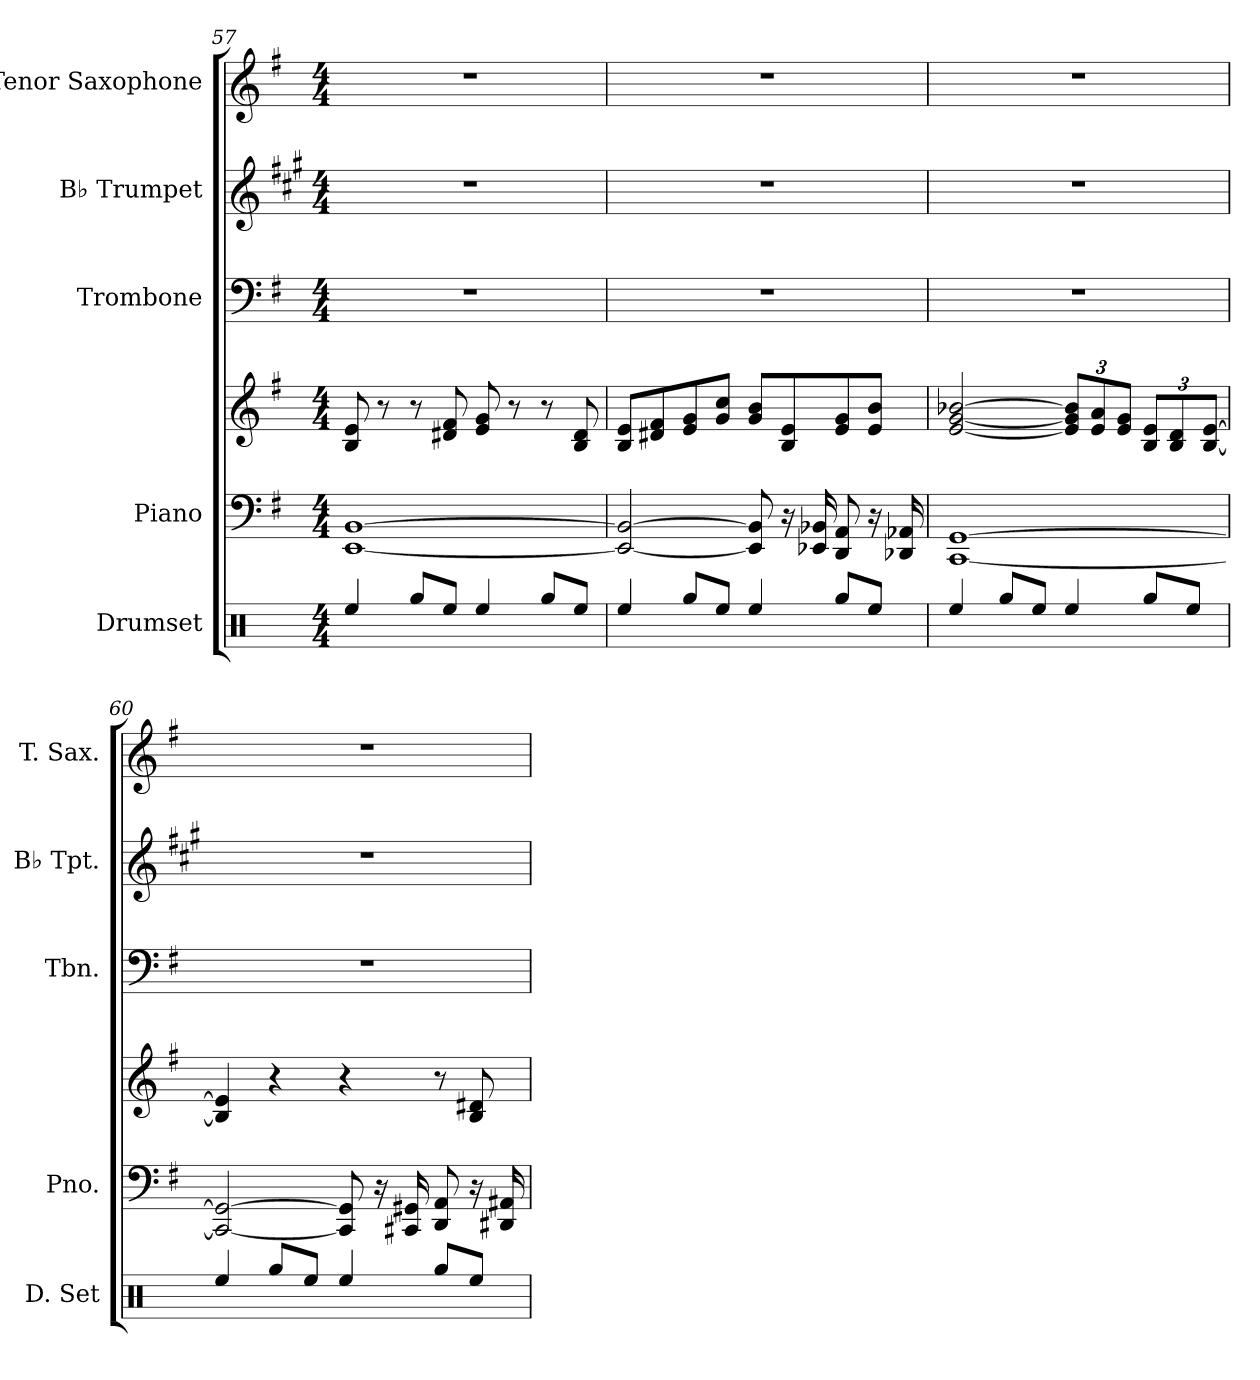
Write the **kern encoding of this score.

**kern	**kern	**kern	**kern	**kern	**kern
*part5	*part4	*part4	*part3	*part2	*part1
*staff6	*staff5	*staff4	*staff3	*staff2	*staff1
*I"Drumset	*I"Piano	*	*I"Trombone	*I"B♭ Trumpet	*I"Tenor Saxophone
*I'D. Set	*I'Pno.	*	*I'Tbn.	*I'B♭ Tpt.	*I'T. Sax.
!!LO:LB:g=z
*clefX	*clefF4	*clefG2	*clefF4	*clefG2	*clefG2
*	*	*	*	*ITrd1c2	*ITrd8c14
*k[]	*k[f#]	*k[f#]	*k[f#]	*k[f#]	*k[f#]
*M4/4	*M4/4	*M4/4	*M4/4	*M4/4	*M4/4
=57	=57	=57	=57	=57	=57
4Ree/	[1EE [1BB	8B/ 8e/	1r	1r	1r
.	.	8r	.	.	.
8Rgg/L	.	8r	.	.	.
8Ree/J	.	8d#X/ 8f#/	.	.	.
4Ree/	.	8e/ 8g/	.	.	.
.	.	8r	.	.	.
8Rgg/L	.	8r	.	.	.
8Ree/J	.	8B/ 8d#/	.	.	.
=58	=58	=58	=58	=58	=58
4Ree/	2EE/_ 2BB/_	8B/ 8e/L	1r	1r	1r
.	.	8d#X/ 8f#/	.	.	.
8Rgg/L	.	8e/ 8g/	.	.	.
8Ree/J	.	8g/ 8cc/J	.	.	.
4Ree/	8EE/] 8BB/]	8g/ 8b/L	.	.	.
.	16r	8B/ 8e/	.	.	.
.	16EE-X/ 16BB-X/	.	.	.	.
8Rgg/L	8DD/ 8AA/	8e/ 8g/	.	.	.
8Ree/J	16r	8e/ 8b/J	.	.	.
.	16DD-X/ 16AA-X/	.	.	.	.
=59	=59	=59	=59	=59	=59
4Ree/	[1CC [1GG	[2e/ [2g/ [2b-X/	1r	1r	1r
8Rgg/L	.	.	.	.	.
8Ree/J	.	.	.	.	.
*	*	*Xbrackettup	*	*	*
4Ree/	.	12e/] 12g/] 12b-/]L	.	.	.
.	.	12e/ 12a/	.	.	.
.	.	12e/ 12g/J	.	.	.
8Rgg/L	.	12B/ 12e/L	.	.	.
.	.	12B/ 12d/	.	.	.
8Ree/J	.	.	.	.	.
.	.	[12B/ [12e/J	.	.	.
!!LO:PB:g=z
=60	=60	=60	=60	=60	=60
4Ree/	2CC/_ 2GG/_	4B/] 4e/]	1r	1r	1r
8Rgg/L	.	4r	.	.	.
8Ree/J	.	.	.	.	.
4Ree/	8CC/] 8GG/]	4r	.	.	.
.	16r	.	.	.	.
.	16CC#X/ 16GG#X/	.	.	.	.
8Rgg/L	8DD/ 8AA/	8r	.	.	.
8Ree/J	16r	8B/ 8d#X/	.	.	.
.	16DD#X/ 16AA#X/	.	.	.	.
=	=	=	=	=	=
*-	*-	*-	*-	*-	*-
